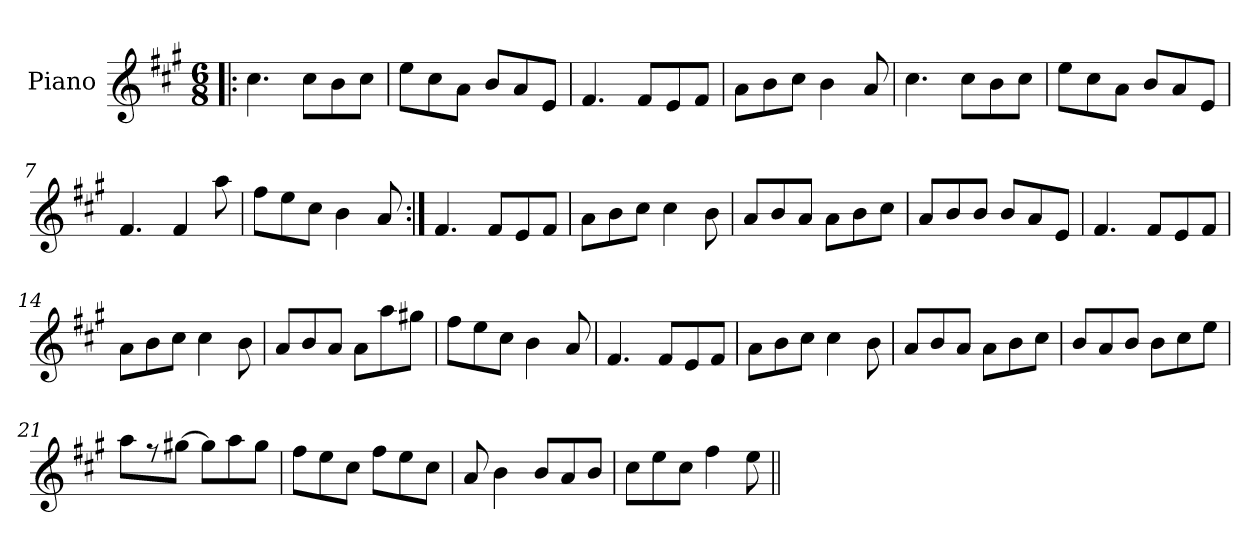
**kern
*part1
*staff1
*I"Piano
*I'Pno
*clefG2
*k[f#c#g#]
*A:
*M6/8
=1!|:
4.cc#\
8cc#\L
8b\
8cc#\J
=2
8ee\L
8cc#\
8a\J
8b/L
8a/
8e/J
=3
4.f#/
8f#/L
8e/
8f#/J
=4
8a\L
8b\
8cc#\J
4b\
8a/
=5
4.cc#\
8cc#\L
8b\
8cc#\J
=6
8ee\L
8cc#\
8a\J
8b/L
8a/
8e/J
=7
4.f#/
4f#/
8aa\
=8
8ff#\L
8ee\
8cc#\J
4b\
8a/
=9:|!
4.f#/
8f#/L
8e/
8f#/J
=10
8a\L
8b\
8cc#\J
4cc#\
8b\
=11
8a/L
8b/
8a/J
8a\L
8b\
8cc#\J
=12
8a/L
8b/
8b/J
8b/L
8a/
8e/J
=13
4.f#/
8f#/L
8e/
8f#/J
=14
8a\L
8b\
8cc#\J
4cc#\
8b\
=15
8a/L
8b/
8a/J
8a\L
8aa\
8gg#X\J
=16
8ff#\L
8ee\
8cc#\J
4b\
8a/
=17
4.f#/
8f#/L
8e/
8f#/J
=18
8a\L
8b\
8cc#\J
4cc#\
8b\
=19
8a/L
8b/
8a/J
8a\L
8b\
8cc#\J
=20
8b/L
8a/
8b/J
8b\L
8cc#\
8ee\J
=21
8aa\L
8r
[8gg#X\J
8gg#\L]
8aa\
8gg#\J
=22
8ff#\L
8ee\
8cc#\J
8ff#\L
8ee\
8cc#\J
=23
8a/
4b\
8b/L
8a/
8b/J
=24
8cc#\L
8ee\
8cc#\J
4ff#\
8ee\
=||
*-
